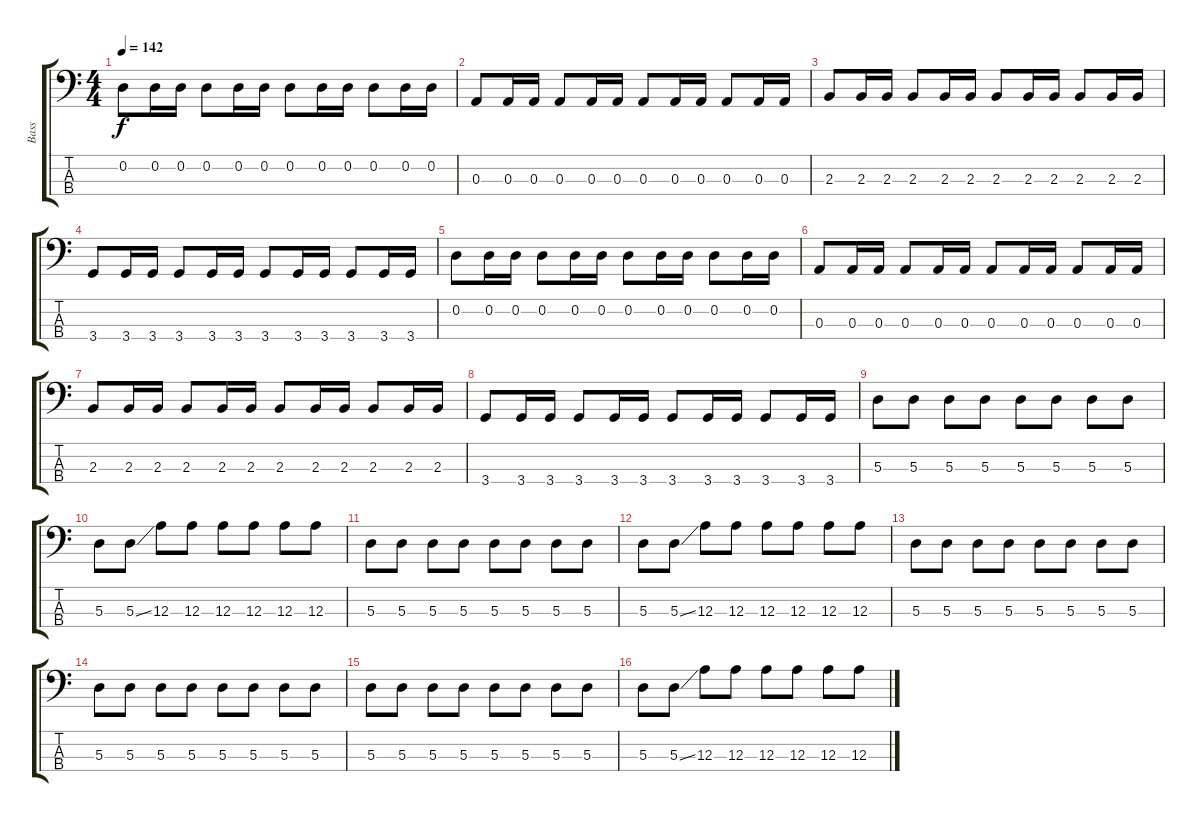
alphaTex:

\track ("Bass" "Bass") {instrument electricbassfinger}
\staff {score tabs}
\tuning (G2 D2 A1 E1) {hide}
\ts (4 4)
\tempo 142
\clef f4
\ks c
0.2.8{dy f} 0.2.16 0.2.16 0.2.8 0.2.16 0.2.16 0.2.8 0.2.16 0.2.16 0.2.8 0.2.16 0.2.16 |
0.3.8 0.3.16 0.3.16 0.3.8 0.3.16 0.3.16 0.3.8 0.3.16 0.3.16 0.3.8 0.3.16 0.3.16 |
2.3.8 2.3.16 2.3.16 2.3.8 2.3.16 2.3.16 2.3.8 2.3.16 2.3.16 2.3.8 2.3.16 2.3.16 |
3.4.8 3.4.16 3.4.16 3.4.8 3.4.16 3.4.16 3.4.8 3.4.16 3.4.16 3.4.8 3.4.16 3.4.16 |
0.2.8 0.2.16 0.2.16 0.2.8 0.2.16 0.2.16 0.2.8 0.2.16 0.2.16 0.2.8 0.2.16 0.2.16 |
0.3.8 0.3.16 0.3.16 0.3.8 0.3.16 0.3.16 0.3.8 0.3.16 0.3.16 0.3.8 0.3.16 0.3.16 |
2.3.8 2.3.16 2.3.16 2.3.8 2.3.16 2.3.16 2.3.8 2.3.16 2.3.16 2.3.8 2.3.16 2.3.16 |
3.4.8 3.4.16 3.4.16 3.4.8 3.4.16 3.4.16 3.4.8 3.4.16 3.4.16 3.4.8 3.4.16 3.4.16 |
5.3.8 5.3.8 5.3.8 5.3.8 5.3.8 5.3.8 5.3.8 5.3.8 |
5.3.8 5.3{ss}.8 12.3.8 12.3.8 12.3.8 12.3.8 12.3.8 12.3.8 |
5.3.8 5.3.8 5.3.8 5.3.8 5.3.8 5.3.8 5.3.8 5.3.8 |
5.3.8 5.3{ss}.8 12.3.8 12.3.8 12.3.8 12.3.8 12.3.8 12.3.8 |
5.3.8 5.3.8 5.3.8 5.3.8 5.3.8 5.3.8 5.3.8 5.3.8 |
5.3.8 5.3.8 5.3.8 5.3.8 5.3.8 5.3.8 5.3.8 5.3.8 |
5.3.8 5.3.8 5.3.8 5.3.8 5.3.8 5.3.8 5.3.8 5.3.8 |
5.3.8 5.3{ss}.8 12.3.8 12.3.8 12.3.8 12.3.8 12.3.8 12.3.8
